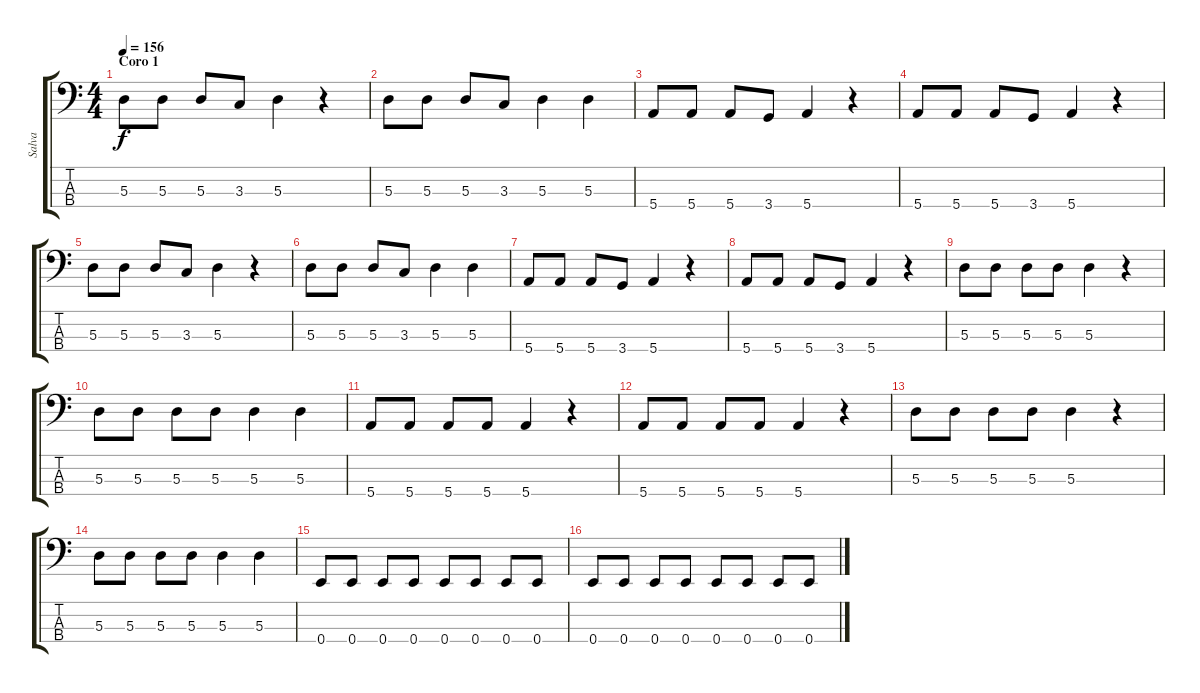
\track ("Salva" "Salva") {instrument electricbassfinger}
\staff {score tabs}
\tuning (G2 D2 A1 E1) {hide}
\ts (4 4)
\section ("" "Coro 1")
\tempo 156
\clef f4
\ks c
5.3.8{dy f} 5.3.8 5.3.8 3.3.8 5.3.4 r.4 |
5.3.8 5.3.8 5.3.8 3.3.8 5.3.4 5.3.4 |
5.4.8 5.4.8 5.4.8 3.4.8 5.4.4 r.4 |
5.4.8 5.4.8 5.4.8 3.4.8 5.4.4 r.4 |
5.3.8 5.3.8 5.3.8 3.3.8 5.3.4 r.4 |
5.3.8 5.3.8 5.3.8 3.3.8 5.3.4 5.3.4 |
5.4.8 5.4.8 5.4.8 3.4.8 5.4.4 r.4 |
5.4.8 5.4.8 5.4.8 3.4.8 5.4.4 r.4 |
5.3.8 5.3.8 5.3.8 5.3.8 5.3.4 r.4 |
5.3.8 5.3.8 5.3.8 5.3.8 5.3.4 5.3.4 |
5.4.8 5.4.8 5.4.8 5.4.8 5.4.4 r.4 |
5.4.8 5.4.8 5.4.8 5.4.8 5.4.4 r.4 |
5.3.8 5.3.8 5.3.8 5.3.8 5.3.4 r.4 |
5.3.8 5.3.8 5.3.8 5.3.8 5.3.4 5.3.4 |
0.4.8 0.4.8 0.4.8 0.4.8 0.4.8 0.4.8 0.4.8 0.4.8 |
0.4.8 0.4.8 0.4.8 0.4.8 0.4.8 0.4.8 0.4.8 0.4.8
